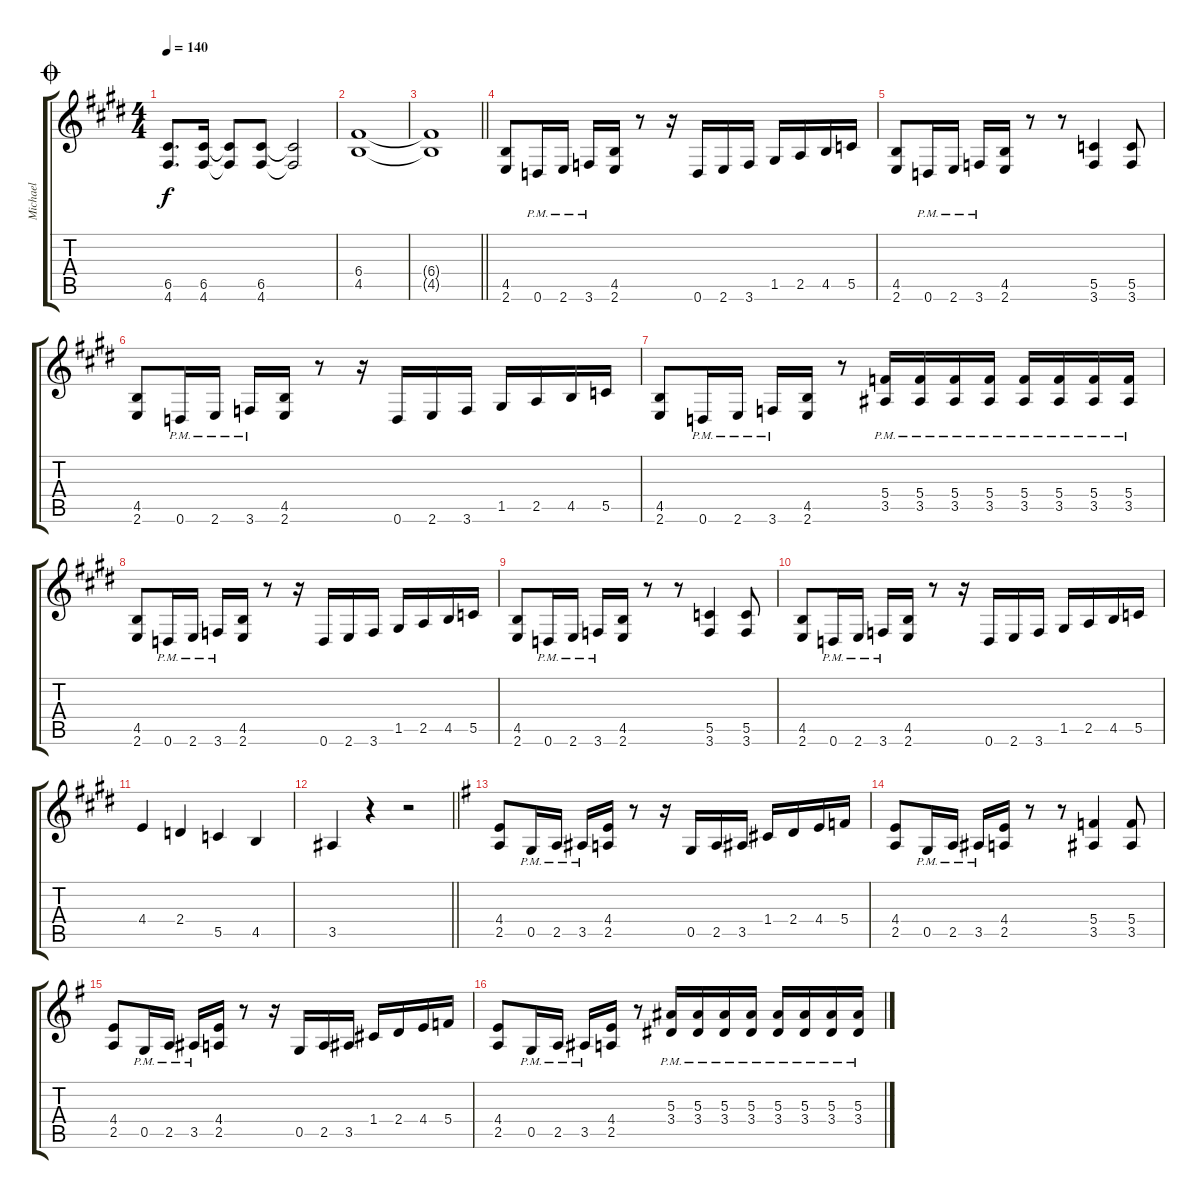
\track ("Michael" "Michael") {instrument overdrivenguitar}
\staff {score tabs}
\tuning (D4 A3 F3 C3 G2 D2) {hide}
\ts (4 4)
\jump coda
\tempo 140
\clef g2
\ks e
(6.5 4.6).8{d dy f} (6.5 4.6).16 (6.5{t} 4.6{t}).8 (6.5 4.6).8 (6.5{t} 4.6{t}).2 |
(6.4 4.5).1 |
\barLineRight lightlight
(6.4{t} 4.5{t}).1 |
(4.5 2.6).8 0.6{pm}.16 2.6{pm}.16 3.6{pm}.16 (4.5 2.6).16 r.8 r.16 0.6.16 2.6.16 3.6.16 1.5.16 2.5.16 4.5.16 5.5.16 |
(4.5 2.6).8 0.6{pm}.16 2.6{pm}.16 3.6{pm}.16 (4.5 2.6).16 r.8 r.8 (5.5 3.6).4 (5.5 3.6).8 |
(4.5 2.6).8 0.6{pm}.16 2.6{pm}.16 3.6{pm}.16 (4.5 2.6).16 r.8 r.16 0.6.16 2.6.16 3.6.16 1.5.16 2.5.16 4.5.16 5.5.16 |
(4.5 2.6).8 0.6{pm}.16 2.6{pm}.16 3.6{pm}.16 (4.5 2.6).16 r.8 (5.4{pm} 3.5{pm}).16 (5.4{pm} 3.5{pm}).16 (5.4{pm} 3.5{pm}).16 (5.4{pm} 3.5{pm}).16 (5.4{pm} 3.5{pm}).16 (5.4{pm} 3.5{pm}).16 (5.4{pm} 3.5{pm}).16 (5.4{pm} 3.5{pm}).16 |
(4.5 2.6).8 0.6{pm}.16 2.6{pm}.16 3.6{pm}.16 (4.5 2.6).16 r.8 r.16 0.6.16 2.6.16 3.6.16 1.5.16 2.5.16 4.5.16 5.5.16 |
(4.5 2.6).8 0.6{pm}.16 2.6{pm}.16 3.6{pm}.16 (4.5 2.6).16 r.8 r.8 (5.5 3.6).4 (5.5 3.6).8 |
(4.5 2.6).8 0.6{pm}.16 2.6{pm}.16 3.6{pm}.16 (4.5 2.6).16 r.8 r.16 0.6.16 2.6.16 3.6.16 1.5.16 2.5.16 4.5.16 5.5.16 |
4.4.4 2.4.4 5.5.4 4.5.4 |
\barLineRight lightlight
3.5.4 r.4 r.2 |
\ks g
(4.4 2.5).8 0.5{pm}.16 2.5{pm}.16 3.5{pm}.16 (4.4 2.5).16 r.8 r.16 0.5.16 2.5.16 3.5.16 1.4.16 2.4.16 4.4.16 5.4.16 |
(4.4 2.5).8 0.5{pm}.16 2.5{pm}.16 3.5{pm}.16 (4.4 2.5).16 r.8 r.8 (5.4 3.5).4 (5.4 3.5).8 |
(4.4 2.5).8 0.5{pm}.16 2.5{pm}.16 3.5{pm}.16 (4.4 2.5).16 r.8 r.16 0.5.16 2.5.16 3.5.16 1.4.16 2.4.16 4.4.16 5.4.16 |
(4.4 2.5).8 0.5{pm}.16 2.5{pm}.16 3.5{pm}.16 (4.4 2.5).16 r.8 (5.3{pm} 3.4{pm}).16 (5.3{pm} 3.4{pm}).16 (5.3{pm} 3.4{pm}).16 (5.3{pm} 3.4{pm}).16 (5.3{pm} 3.4{pm}).16 (5.3{pm} 3.4{pm}).16 (5.3{pm} 3.4{pm}).16 (5.3{pm} 3.4{pm}).16
